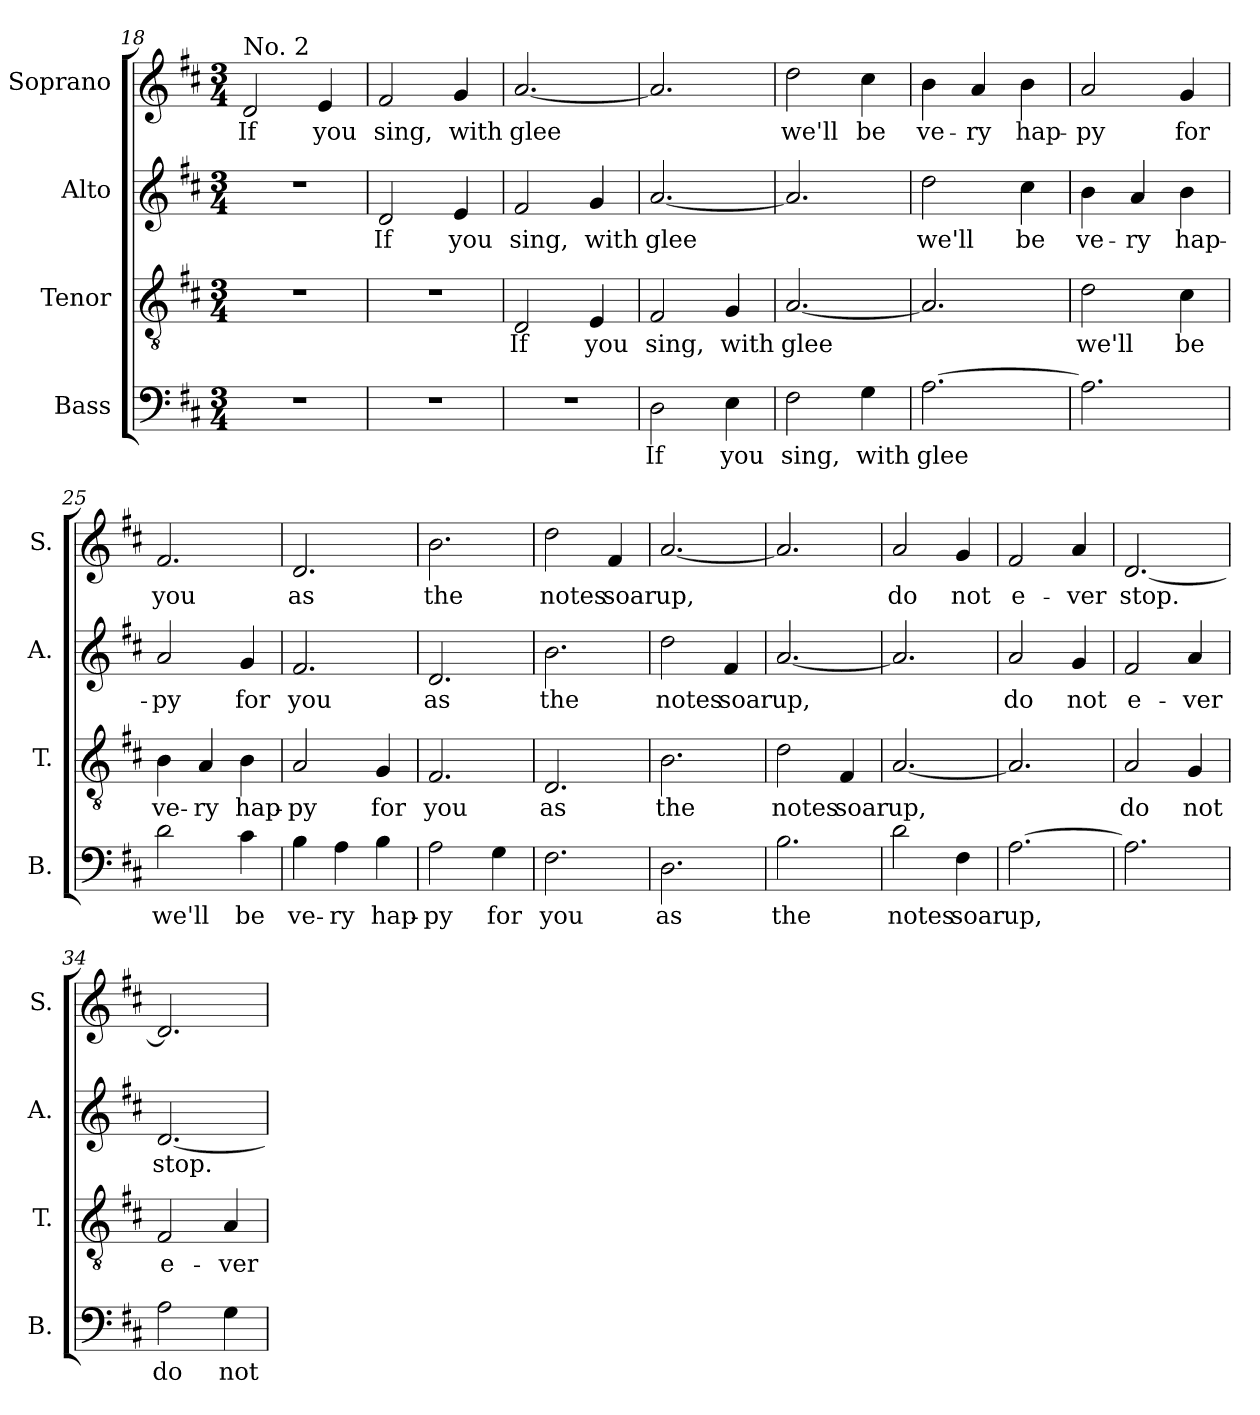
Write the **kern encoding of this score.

**kern	**text	**kern	**text	**kern	**text	**kern	**text
*part4	*part4	*part3	*part3	*part2	*part2	*part1	*part1
*staff4	*staff4	*staff3	*staff3	*staff2	*staff2	*staff1	*staff1
*I"Bass	*	*I"Tenor	*	*I"Alto	*	*I"Soprano	*
*I'B.	*	*I'T.	*	*I'A.	*	*I'S.	*
!!LO:LB:g=z
*clefF4	*	*clefGv2	*	*clefG2	*	*clefG2	*
*k[f#c#]	*	*k[f#c#]	*	*k[f#c#]	*	*k[f#c#]	*
*M3/4	*	*M3/4	*	*M3/4	*	*M3/4	*
=18	=18	=18	=18	=18	=18	=18	=18
!	!	!	!	!	!	!LO:TX:t=No. 2	!
!	!	!	!	!	!	!	!LO:LY:b
2.r	.	2.r	.	2.r	.	2d/	If
!	!	!	!	!	!	!	!LO:LY:b
.	.	.	.	.	.	4e/	you
=19	=19	=19	=19	=19	=19	=19	=19
!	!	!	!	!	!LO:LY:b	!	!LO:LY:b
2.r	.	2.r	.	2d/	If	2f#/	sing,
!	!	!	!	!	!LO:LY:b	!	!LO:LY:b
.	.	.	.	4e/	you	4g/	with
=20	=20	=20	=20	=20	=20	=20	=20
!	!	!	!LO:LY:b	!	!LO:LY:b	!	!LO:LY:b
2.r	.	2D/	If	2f#/	sing,	[2.a/	glee
!	!	!	!LO:LY:b	!	!LO:LY:b	!	!
.	.	4E/	you	4g/	with	.	.
=21	=21	=21	=21	=21	=21	=21	=21
!	!LO:LY:b	!	!LO:LY:b	!	!LO:LY:b	!	!
2D\	If	2F#/	sing,	[2.a/	glee	2.a/]	.
!	!LO:LY:b	!	!LO:LY:b	!	!	!	!
4E\	you	4G/	with	.	.	.	.
=22	=22	=22	=22	=22	=22	=22	=22
!	!LO:LY:b	!	!LO:LY:b	!	!	!	!LO:LY:b
2F#\	sing,	[2.A/	glee	2.a/]	.	2dd\	we'll
!	!LO:LY:b	!	!	!	!	!	!LO:LY:b
4G\	with	.	.	.	.	4cc#\	be
=23	=23	=23	=23	=23	=23	=23	=23
!	!LO:LY:b	!	!	!	!LO:LY:b	!	!LO:LY:b
[2.A\	glee	2.A/]	.	2dd\	we'll	4b\	ve-
!	!	!	!	!	!	!	!LO:LY:b
.	.	.	.	.	.	4a/	-ry
!	!	!	!	!	!LO:LY:b	!	!LO:LY:b
.	.	.	.	4cc#\	be	4b\	hap-
=24	=24	=24	=24	=24	=24	=24	=24
!	!	!	!LO:LY:b	!	!LO:LY:b	!	!LO:LY:b
2.A\]	.	2d\	we'll	4b\	ve-	2a/	-py
!	!	!	!	!	!LO:LY:b	!	!
.	.	.	.	4a/	-ry	.	.
!	!	!	!LO:LY:b	!	!LO:LY:b	!	!LO:LY:b
.	.	4c#\	be	4b\	hap-	4g/	for
=25	=25	=25	=25	=25	=25	=25	=25
!	!LO:LY:b	!	!LO:LY:b	!	!LO:LY:b	!	!LO:LY:b
2d\	we'll	4B\	ve-	2a/	-py	2.f#/	you
!	!	!	!LO:LY:b	!	!	!	!
.	.	4A/	-ry	.	.	.	.
!	!LO:LY:b	!	!LO:LY:b	!	!LO:LY:b	!	!
4c#\	be	4B\	hap-	4g/	for	.	.
!!LO:PB:g=z
=26	=26	=26	=26	=26	=26	=26	=26
!	!LO:LY:b	!	!LO:LY:b	!	!LO:LY:b	!	!LO:LY:b
4B\	ve-	2A/	-py	2.f#/	you	2.d/	as
!	!LO:LY:b	!	!	!	!	!	!
4A\	-ry	.	.	.	.	.	.
!	!LO:LY:b	!	!LO:LY:b	!	!	!	!
4B\	hap-	4G/	for	.	.	.	.
=27	=27	=27	=27	=27	=27	=27	=27
!	!LO:LY:b	!	!LO:LY:b	!	!LO:LY:b	!	!LO:LY:b
2A\	-py	2.F#/	you	2.d/	as	2.b\	the
!	!LO:LY:b	!	!	!	!	!	!
4G\	for	.	.	.	.	.	.
=28	=28	=28	=28	=28	=28	=28	=28
!	!LO:LY:b	!	!LO:LY:b	!	!LO:LY:b	!	!LO:LY:b
2.F#\	you	2.D/	as	2.b\	the	2dd\	notes
!	!	!	!	!	!	!	!LO:LY:b
.	.	.	.	.	.	4f#/	soar
=29	=29	=29	=29	=29	=29	=29	=29
!	!LO:LY:b	!	!LO:LY:b	!	!LO:LY:b	!	!LO:LY:b
2.D\	as	2.B\	the	2dd\	notes	[2.a/	up,
!	!	!	!	!	!LO:LY:b	!	!
.	.	.	.	4f#/	soar	.	.
=30	=30	=30	=30	=30	=30	=30	=30
!	!LO:LY:b	!	!LO:LY:b	!	!LO:LY:b	!	!
2.B\	the	2d\	notes	[2.a/	up,	2.a/]	.
!	!	!	!LO:LY:b	!	!	!	!
.	.	4F#/	soar	.	.	.	.
=31	=31	=31	=31	=31	=31	=31	=31
!	!LO:LY:b	!	!LO:LY:b	!	!	!	!LO:LY:b
2d\	notes	[2.A/	up,	2.a/]	.	2a/	do
!	!LO:LY:b	!	!	!	!	!	!LO:LY:b
4F#\	soar	.	.	.	.	4g/	not
=32	=32	=32	=32	=32	=32	=32	=32
!	!LO:LY:b	!	!	!	!LO:LY:b	!	!LO:LY:b
[2.A\	up,	2.A/]	.	2a/	do	2f#/	e-
!	!	!	!	!	!LO:LY:b	!	!LO:LY:b
.	.	.	.	4g/	not	4a/	-ver
=33	=33	=33	=33	=33	=33	=33	=33
!	!	!	!LO:LY:b	!	!LO:LY:b	!	!LO:LY:b
2.A\]	.	2A/	do	2f#/	e-	[2.d/	stop.
!	!	!	!LO:LY:b	!	!LO:LY:b	!	!
.	.	4G/	not	4a/	-ver	.	.
=34	=34	=34	=34	=34	=34	=34	=34
!	!LO:LY:b	!	!LO:LY:b	!	!LO:LY:b	!	!
2A\	do	2F#/	e-	[2.d/	stop.	2.d/]	.
!	!LO:LY:b	!	!LO:LY:b	!	!	!	!
4G\	not	4A/	-ver	.	.	.	.
=	=	=	=	=	=	=	=
*-	*-	*-	*-	*-	*-	*-	*-
